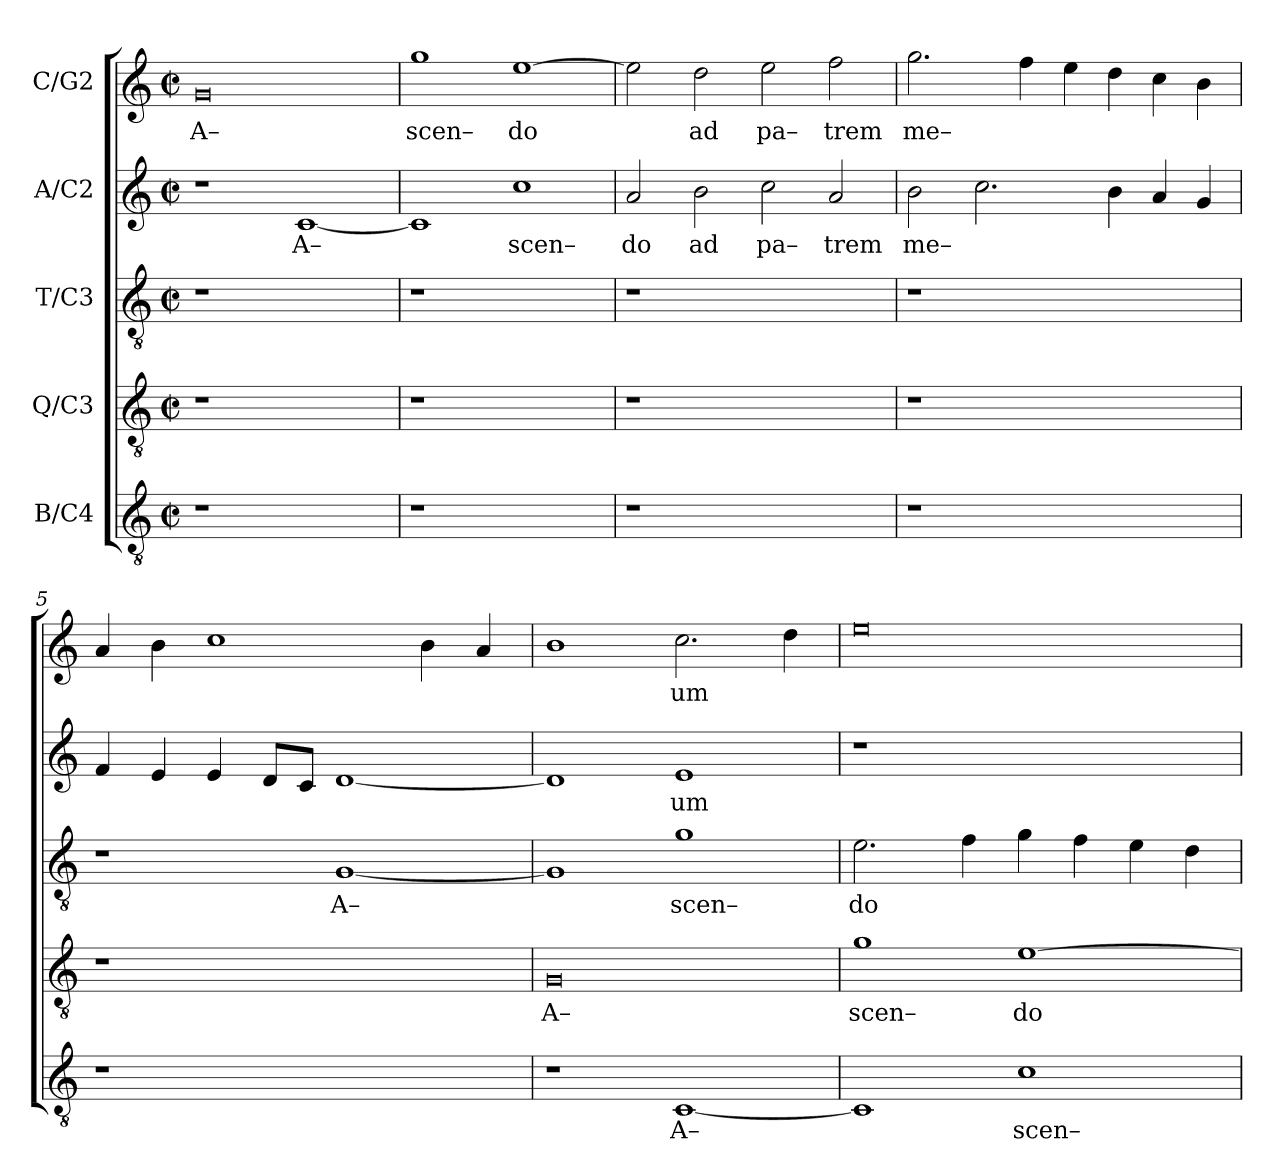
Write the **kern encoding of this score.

**kern	**text	**kern	**text	**kern	**text	**kern	**text	**kern	**text
*part5	*part5	*part4	*part4	*part3	*part3	*part2	*part2	*part1	*part1
*staff5	*staff5	*staff4	*staff4	*staff3	*staff3	*staff2	*staff2	*staff1	*staff1
*I"B/C4	*	*I"Q/C3	*	*I"T/C3	*	*I"A/C2	*	*I"C/G2	*
*clefGv2	*	*clefGv2	*	*clefGv2	*	*clefG2	*	*clefG2	*
*k[]	*	*k[]	*	*k[]	*	*k[]	*	*k[]	*
*C:	*	*C:	*	*C:	*	*C:	*	*C:	*
*M2/2	*	*M2/2	*	*M2/2	*	*M2/2	*	*M2/2	*
*met(c|)	*	*met(c|)	*	*met(c|)	*	*met(c|)	*	*met(c|)	*
=1	=1	=1	=1	=1	=1	=1	=1	=1	=1
!	!	!	!	!	!	!	!	!	!LO:LY:b
1r	.	1r	.	1r	.	1r	.	0g	A–
!	!	!	!	!	!	!	!LO:LY:b	!	!
1ryy	.	1ryy	.	1ryy	.	[1c	A–	.	.
=2	=2	=2	=2	=2	=2	=2	=2	=2	=2
!	!	!	!	!	!	!	!	!	!LO:LY:b
1r	.	1r	.	1r	.	1c]	.	1gg	scen–
!	!	!	!	!	!	!	!LO:LY:b	!	!LO:LY:b
1ryy	.	1ryy	.	1ryy	.	1cc	scen–	[1ee	do
=3	=3	=3	=3	=3	=3	=3	=3	=3	=3
!	!	!	!	!	!	!	!LO:LY:b	!	!
1r	.	1r	.	1r	.	2a/	do	2ee\]	.
!	!	!	!	!	!	!	!LO:LY:b	!	!LO:LY:b
.	.	.	.	.	.	2b\	ad	2dd\	ad
!	!	!	!	!	!	!	!LO:LY:b	!	!LO:LY:b
1ryy	.	1ryy	.	1ryy	.	2cc\	pa–	2ee\	pa–
!	!	!	!	!	!	!	!LO:LY:b	!	!LO:LY:b
.	.	.	.	.	.	2a/	trem	2ff\	trem
=4	=4	=4	=4	=4	=4	=4	=4	=4	=4
!	!	!	!	!	!	!	!LO:LY:b	!	!LO:LY:b
1r	.	1r	.	1r	.	2b\	me–	2.gg\	me–
.	.	.	.	.	.	2.cc\	.	.	.
.	.	.	.	.	.	.	.	4ff\	.
1ryy	.	1ryy	.	1ryy	.	.	.	4ee\	.
.	.	.	.	.	.	4b\	.	4dd\	.
.	.	.	.	.	.	4a/	.	4cc\	.
.	.	.	.	.	.	4g/	.	4b\	.
=5	=5	=5	=5	=5	=5	=5	=5	=5	=5
1r	.	1r	.	1r	.	4f/	.	4a/	.
.	.	.	.	.	.	4e/	.	4b\	.
.	.	.	.	.	.	4e/	.	1cc	.
.	.	.	.	.	.	8d/L	.	.	.
.	.	.	.	.	.	8c/J	.	.	.
!	!	!	!	!	!LO:LY:b	!	!	!	!
1ryy	.	1ryy	.	[1G	A–	[1d	.	.	.
.	.	.	.	.	.	.	.	4b\	.
.	.	.	.	.	.	.	.	4a/	.
=6	=6	=6	=6	=6	=6	=6	=6	=6	=6
!	!	!	!LO:LY:b	!	!	!	!	!	!
1r	.	0G	A–	1G]	.	1d]	.	1b	.
!	!LO:LY:b	!	!	!	!LO:LY:b	!	!LO:LY:b	!	!LO:LY:b
[1C	A–	.	.	1g	scen–	1e	um	2.cc\	um
.	.	.	.	.	.	.	.	4dd\	.
!!LO:LB:g=z
=7	=7	=7	=7	=7	=7	=7	=7	=7	=7
!	!	!	!LO:LY:b	!	!LO:LY:b	!	!	!	!
1C]	.	1g	scen–	2.e\	do	1r	.	0ee	.
.	.	.	.	4f\	.	.	.	.	.
!	!LO:LY:b	!	!LO:LY:b	!	!	!	!	!	!
1c	scen–	[1e	do	4g\	.	1ryy	.	.	.
.	.	.	.	4f\	.	.	.	.	.
.	.	.	.	4e\	.	.	.	.	.
.	.	.	.	4d\	.	.	.	.	.
=	=	=	=	=	=	=	=	=	=
*-	*-	*-	*-	*-	*-	*-	*-	*-	*-
